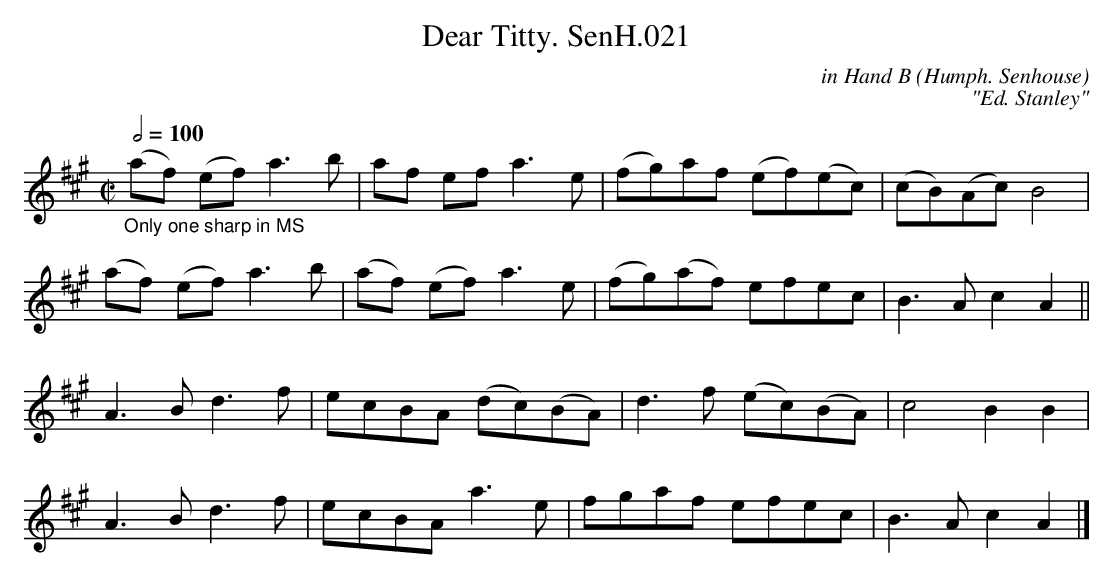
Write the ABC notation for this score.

X:1
T:Dear Titty. SenH.021
C:in Hand B (Humph. Senhouse)
C:"Ed. Stanley"
Q:1/2=100
M:C|
L:1/8
K:A
"_Only one sharp in MS"(af) (ef) a3b | af ef a3e | (fg)af (ef)(ec) | (cB)(Ac) B4 |
(af) (ef)a3b | (af) (ef)a3e | (fg)(af) efec | B3A c2 A2 ||
A3Bd3f | ecBA (dc)(BA) | d3f (ec)(BA) | c4 B2B2 |
A3Bd3f | ecBA a3e | fgaf efec | B3Ac2A2 |]
